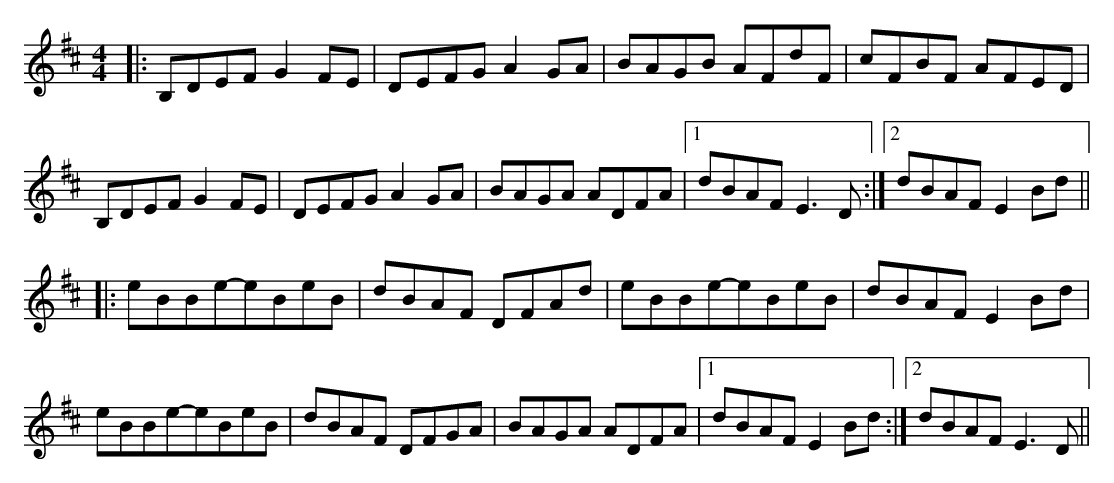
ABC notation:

X:1
M:4/4
K:Edor
|:B,DEF G2FE|DEFG A2GA|BAGB AFdF|cFBF AFED|
B,DEF G2FE|DEFG A2GA|BAGA ADFA|1 dBAF E3D:|2 dBAF E2Bd||
|:eBBe-eBeB|dBAF DFAd|eBBe-eBeB|dBAF E2Bd|
eBBe-eBeB|dBAF DFGA|BAGA ADFA|1 dBAF E2Bd:|2 dBAF E3D||
